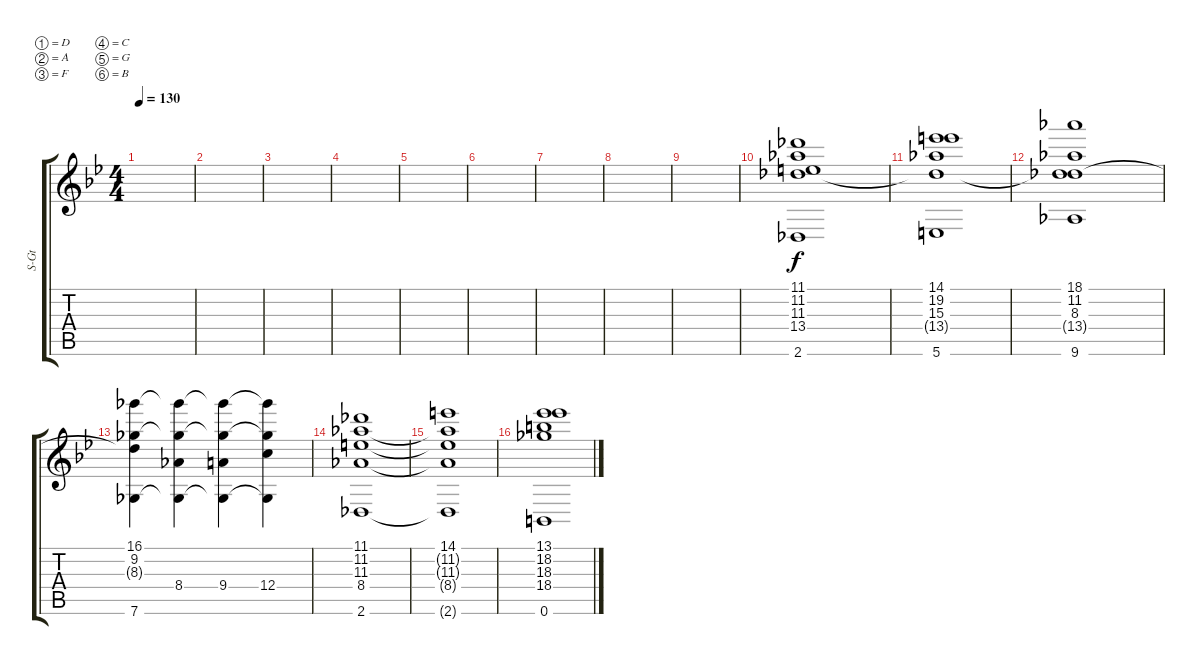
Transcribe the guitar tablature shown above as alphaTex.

\bracketExtendMode groupsimilarinstruments
\otherSystemsTrackNameOrientation horizontal
\track ("Streicher" "S-Gt") {instrument stringensemble1}
\staff {score tabs}
\tuning (D4 A3 F3 C3 G2 B1)
\displaytranspose 12
\ts (4 4)
\tempo 130
\clef g2
\ks bb
|
|
|
|
|
|
|
|
|
(2.6{acc b} 11.2{acc b} 13.4{acc b} 11.3{acc forcenatural} 11.1{acc b}).1{beam Up} |
(5.6{acc forcenatural} 19.2{acc forcenatural} 15.3{acc b} 13.4{t acc b} 14.1{acc forcenatural}).1{beam Up} |
(9.6{acc b} 13.4{t acc b} 8.3{acc b} 11.2{acc b} 18.1{acc b}).1{beam Down} |
(7.6{acc b} 9.2{acc b} 8.3{t acc b} 16.1{acc b}).4{beam Down} (7.6{t acc b} 8.4{acc b} 9.2{t acc b} 16.1{t acc b}).4{beam Down} (7.6{t acc b} 9.4{acc forcenatural} 9.2{t acc b} 16.1{t acc b}).4{beam Down} (7.6{t acc b} 12.4{acc forcenatural} 9.2{t acc b} 16.1{t acc b}).4{beam Down} |
(2.6{acc b} 8.4{acc b} 11.2{acc b} 11.3{acc forcenatural} 11.1{acc b}).1{beam Up} |
(2.6{t acc b} 11.2{t acc b} 11.3{t acc forcenatural} 8.4{t acc b} 14.1{acc forcenatural}).1{beam Up} |
(0.6{acc forcenatural} 18.2{acc b} 18.3{acc forcenatural} 18.4{acc b} 13.1{acc b}).1{beam Up}
